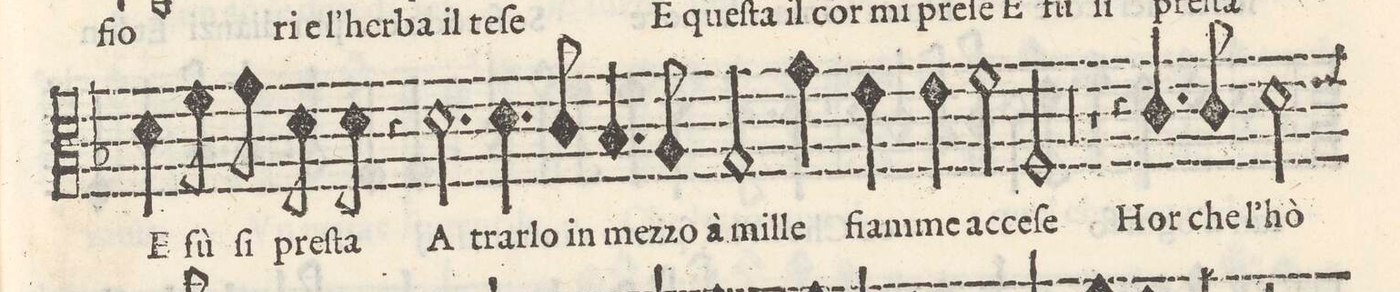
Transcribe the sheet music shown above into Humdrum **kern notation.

**kern	**text
*I"ALTO	*
*clefC3	*
*k[b-]	*
*met(C)	*
*M2/1	*
4d\	E
8f\	fù
8g\	ſi
8d\	preſ-
8d\	-ta
4r	.
=10-	=10-
2.d\	A
4.d\	trar-
8c/	-lo in
4.B-/	mez-
8A/	-zo à
2G/	mil-
=11-	=11-
4g\	-le
4e\	fiam-
4e\	-me ac-
2f\	-ce-
2F/	-ſe
=12-	=12-
00r	.
=13-	=13-
=14-	=14-
1r	.
4r	.
4.c/	Hor
8c/	che
2d\	l'hò
*custos:e	*
=15-	=15-
*-	*-
